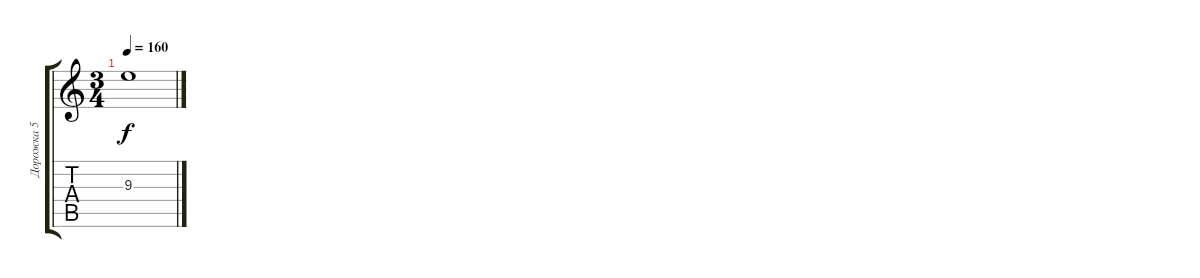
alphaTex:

\track ("Дорожка 5" "Дорожка 5") {instrument acousticguitarsteel}
\staff {score tabs}
\tuning (E4 B3 G3 D3 A2 E2) {hide}
\ts (3 4)
\tempo 160
\clef g2
\ks c
9.3.1{dy f}
